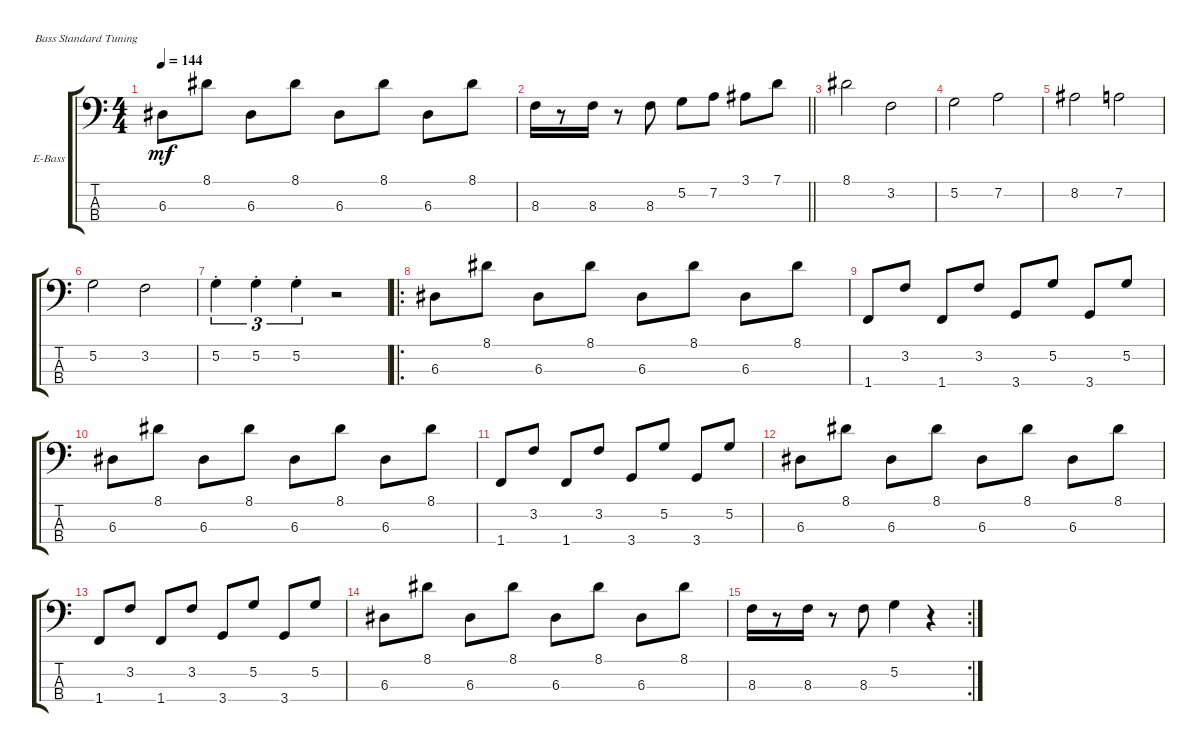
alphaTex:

\bracketExtendMode groupsimilarinstruments
\firstSystemTrackNameOrientation horizontal
\otherSystemsTrackNameOrientation horizontal
\track ("Electric Bass" "E-Bass") {instrument electricbassfinger}
\staff {score tabs}
\tuning (G2 D2 A1 E1)
\ts (4 4)
\tempo 144
\clef f4
\ks c
6.3.8{dy mf} 8.1.8 6.3.8 8.1.8 6.3.8 8.1.8 6.3.8 8.1.8 |
\barLineRight lightlight
8.3.16 r.8 8.3.16 r.8 8.3.8 5.2.8 7.2.8 3.1.8 7.1.8 |
8.1.2 3.2.2 |
5.2.2 7.2.2 |
8.2.2 7.2.2 |
5.2.2 3.2.2 |
5.2{st}.4{tu (3 2)} 5.2{st}.4{tu (3 2)} 5.2{st}.4{tu (3 2)} r.2 |
\ro
6.3.8 8.1.8 6.3.8 8.1.8 6.3.8 8.1.8 6.3.8 8.1.8 |
1.4.8 3.2.8 1.4.8 3.2.8 3.4.8 5.2.8 3.4.8 5.2.8 |
6.3.8 8.1.8 6.3.8 8.1.8 6.3.8 8.1.8 6.3.8 8.1.8 |
1.4.8 3.2.8 1.4.8 3.2.8 3.4.8 5.2.8 3.4.8 5.2.8 |
6.3.8 8.1.8 6.3.8 8.1.8 6.3.8 8.1.8 6.3.8 8.1.8 |
1.4.8 3.2.8 1.4.8 3.2.8 3.4.8 5.2.8 3.4.8 5.2.8 |
6.3.8 8.1.8 6.3.8 8.1.8 6.3.8 8.1.8 6.3.8 8.1.8 |
\rc 2
8.3.16 r.8 8.3.16 r.8 8.3.8 5.2.4 r.4
